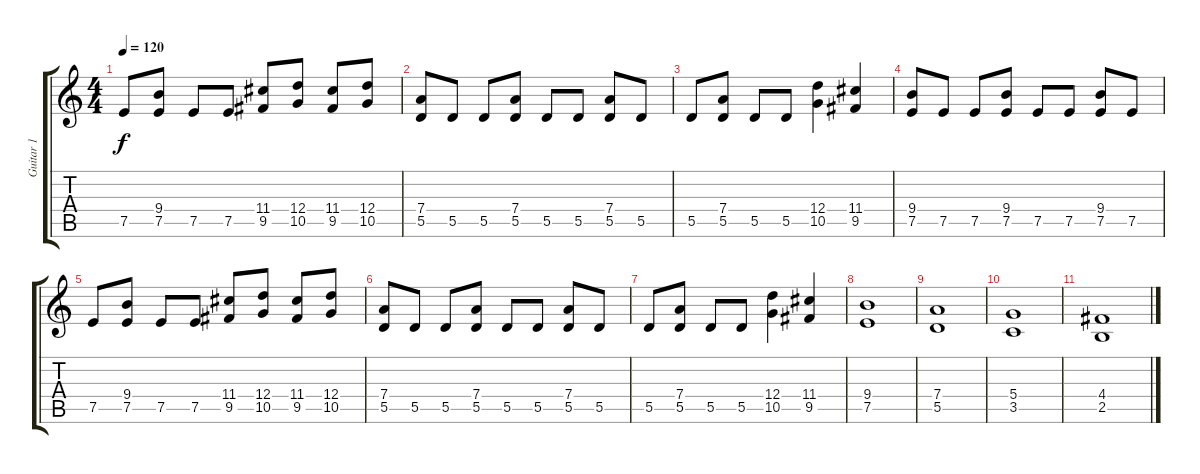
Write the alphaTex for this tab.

\track ("Guitar 1" "Guitar 1") {instrument distortionguitar}
\staff {score tabs}
\tuning (E4 B3 G3 D3 A2 E2) {hide}
\ts (4 4)
\tempo 120
\clef g2
\ks c
7.5.8{dy f} (9.4 7.5).8 7.5.8 7.5.8 (11.4 9.5).8 (12.4 10.5).8 (11.4 9.5).8 (12.4 10.5).8 |
(7.4 5.5).8 5.5.8 5.5.8 (7.4 5.5).8 5.5.8 5.5.8 (7.4 5.5).8 5.5.8 |
5.5.8 (7.4 5.5).8 5.5.8 5.5.8 (12.4 10.5).4 (11.4 9.5).4 |
(9.4 7.5).8 7.5.8 7.5.8 (9.4 7.5).8 7.5.8 7.5.8 (9.4 7.5).8 7.5.8 |
7.5.8 (9.4 7.5).8 7.5.8 7.5.8 (11.4 9.5).8 (12.4 10.5).8 (11.4 9.5).8 (12.4 10.5).8 |
(7.4 5.5).8 5.5.8 5.5.8 (7.4 5.5).8 5.5.8 5.5.8 (7.4 5.5).8 5.5.8 |
5.5.8 (7.4 5.5).8 5.5.8 5.5.8 (12.4 10.5).4 (11.4 9.5).4 |
(9.4 7.5).1 |
(7.4 5.5).1 |
(5.4 3.5).1 |
(4.4 2.5).1
